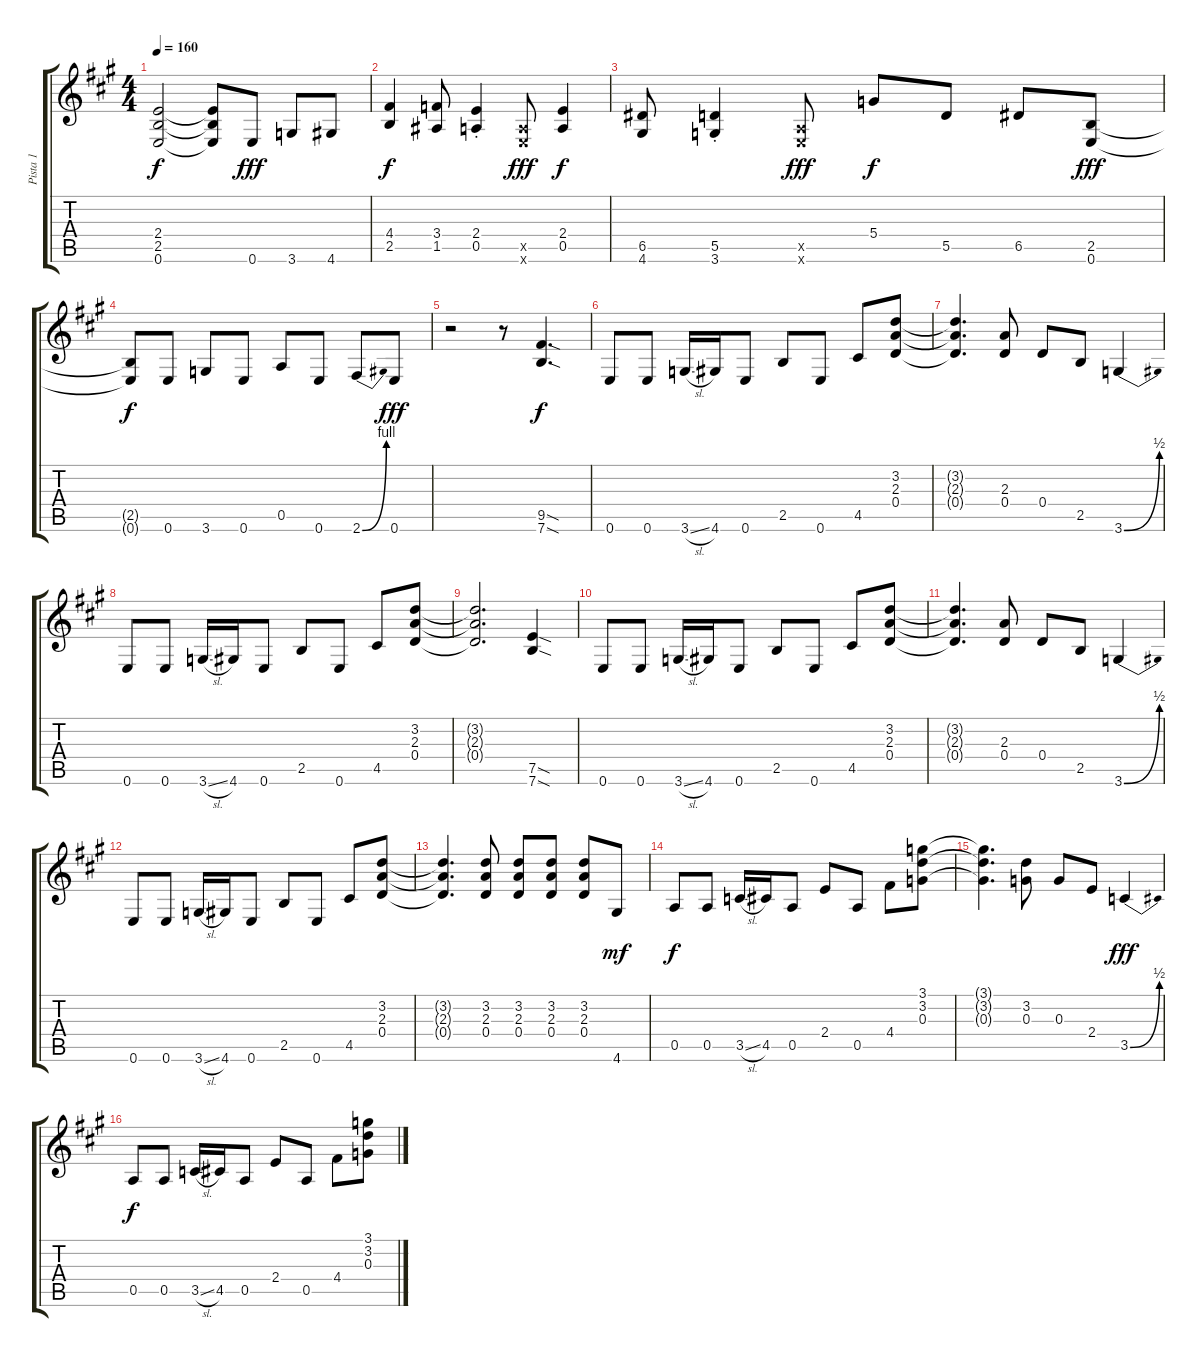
\track ("Pista 1" "Pista 1") {instrument overdrivenguitar}
\staff {score tabs}
\tuning (E4 B3 G3 D3 A2 E2) {hide}
\ts (4 4)
\tempo 160
\clef g2
\ks a
(2.4{t} 2.5{t} 0.6{t}).2{dy f} (2.4{t} 2.5{t} 0.6{t}).8 0.6.8{dy fff} 3.6.8 4.6.8 |
(4.4 2.5).4{dy f} (3.4 1.5).8 (2.4{st} 0.5{st}).4 (0.5{x} 0.6{x}).8{dy fff} (2.4 0.5).4{dy f} |
(6.5 4.6).8 (5.5{st} 3.6{st}).4 (0.5{x} 0.6{x}).8{dy fff} 5.4.8{dy f} 5.5.8 6.5.8 (2.5 0.6).8{dy fff} |
(2.5{t} 0.6{t}).8{dy f} 0.6.8 3.6.8 0.6.8 0.5.8 0.6.8 2.6{be (bend 0 0 60 4)}.8 0.6.8{dy fff} |
r.2 r.8 (9.5{sod} 7.6{sod}).4{d dy f} |
0.6.8 0.6.8 3.6{sl}.16 4.6.16 0.6.8 2.5.8 0.6.8 4.5.8 (3.2 2.3 0.4).8 |
(3.2{t} 2.3{t} 0.4{t}).4{d} (2.3 0.4).8 0.4.8 2.5.8 3.6{be (bend 0 0 60 2)}.4 |
0.6.8 0.6.8 3.6{sl}.16 4.6.16 0.6.8 2.5.8 0.6.8 4.5.8 (3.2 2.3 0.4).8 |
(3.2{t} 2.3{t} 0.4{t}).2{d} (7.5{sod} 7.6{sod}).4 |
0.6.8 0.6.8 3.6{sl}.16 4.6.16 0.6.8 2.5.8 0.6.8 4.5.8 (3.2 2.3 0.4).8 |
(3.2{t} 2.3{t} 0.4{t}).4{d} (2.3 0.4).8 0.4.8 2.5.8 3.6{be (bend 0 0 60 2)}.4 |
0.6.8 0.6.8 3.6{sl}.16 4.6.16 0.6.8 2.5.8 0.6.8 4.5.8 (3.2 2.3 0.4).8 |
(3.2{t} 2.3{t} 0.4{t}).4{d} (3.2 2.3 0.4).8 (3.2 2.3 0.4).8 (3.2 2.3 0.4).8 (3.2 2.3 0.4).8 4.6.8{dy mf} |
0.5.8{dy f} 0.5.8 3.5{sl}.16 4.5.16 0.5.8 2.4.8 0.5.8 4.4.8 (3.1 3.2 0.3).8 |
(3.1{t} 3.2{t} 0.3{t}).4{d} (3.2 0.3).8 0.3.8 2.4.8 3.5{be (bend 0 0 60 2)}.4{dy fff} |
0.5.8{dy f} 0.5.8 3.5{sl}.16 4.5.16 0.5.8 2.4.8 0.5.8 4.4.8 (3.1 3.2 0.3).8
